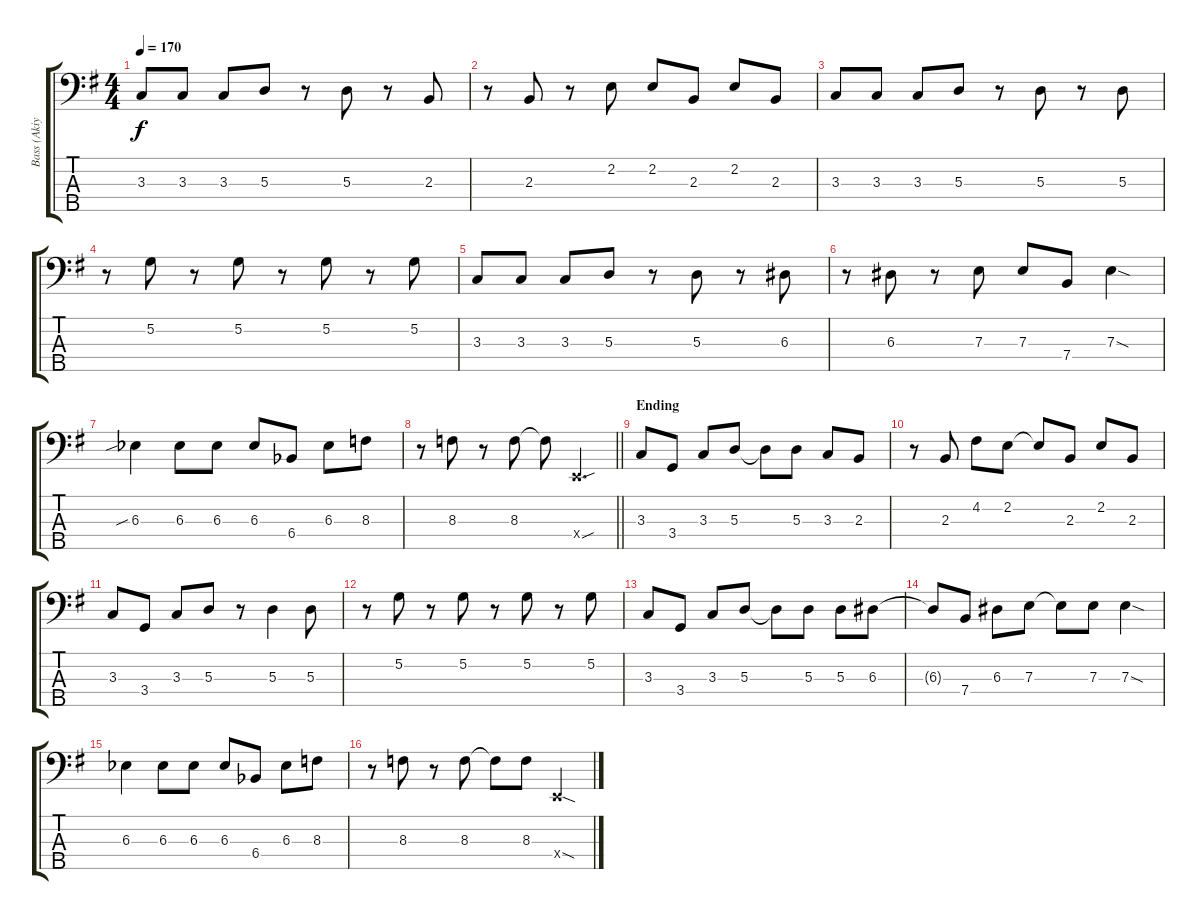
\track ("Bass (Akiyama Mio)" "Bass (Akiy") {instrument electricbassfinger}
\staff {score tabs}
\tuning (G2 D2 A1 E1 B0) {hide}
\ts (4 4)
\tempo 170
\clef f4
\ks g
3.3.8{dy f} 3.3.8 3.3.8 5.3.8 r.8 5.3.8 r.8 2.3.8 |
r.8 2.3.8 r.8 2.2.8 2.2.8 2.3.8 2.2.8 2.3.8 |
3.3.8 3.3.8 3.3.8 5.3.8 r.8 5.3.8 r.8 5.3.8 |
r.8 5.2.8 r.8 5.2.8 r.8 5.2.8 r.8 5.2.8 |
3.3.8 3.3.8 3.3.8 5.3.8 r.8 5.3.8 r.8 6.3.8 |
r.8 6.3.8 r.8 7.3.8 7.3.8 7.4.8 7.3{sod}.4 |
6.3{sib acc b}.4 6.3{acc b}.8 6.3{acc b}.8 6.3{acc b}.8 6.4{acc b}.8 6.3{acc b}.8 8.3.8 |
\barLineRight lightlight
r.8 8.3.8 r.8 8.3.8 8.3{t}.8 0.4{sou x}.4{d} |
\section ("" "Ending")
3.3.8 3.4.8 3.3.8 5.3.8 5.3{t}.8 5.3.8 3.3.8 2.3.8 |
r.8 2.3.8 4.2.8 2.2.8 2.2{t}.8 2.3.8 2.2.8 2.3.8 |
3.3.8 3.4.8 3.3.8 5.3.8 r.8 5.3.4 5.3.8 |
r.8 5.2.8 r.8 5.2.8 r.8 5.2.8 r.8 5.2.8 |
3.3.8 3.4.8 3.3.8 5.3.8 5.3{t}.8 5.3.8 5.3.8 6.3.8 |
6.3{t}.8 7.4.8 6.3.8 7.3.8 7.3{t}.8 7.3.8 7.3{sod}.4 |
6.3{acc b}.4 6.3{acc b}.8 6.3{acc b}.8 6.3{acc b}.8 6.4{acc b}.8 6.3{acc b}.8 8.3.8 |
r.8 8.3.8 r.8 8.3.8 8.3{t}.8 8.3.8 0.4{sod x}.4
